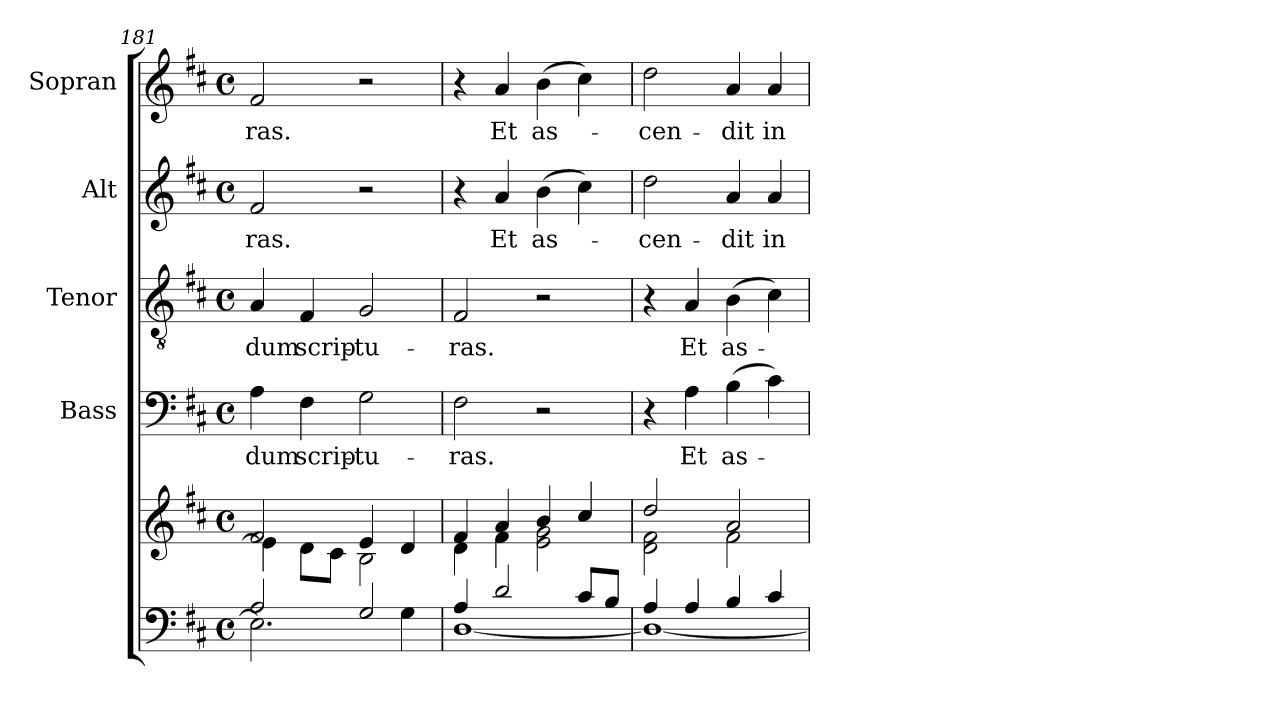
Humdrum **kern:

**kern	**kern	**kern	**text	**kern	**text	**kern	**text	**kern	**text
*part5	*part5	*part4	*part4	*part3	*part3	*part2	*part2	*part1	*part1
*staff6	*staff5	*staff4	*staff4	*staff3	*staff3	*staff2	*staff2	*staff1	*staff1
*	*	*I"Bass	*	*I"Tenor	*	*I"Alt	*	*I"Sopran	*
*	*	*I'B.	*	*I'T.	*	*I'A.	*	*I'S.	*
*clefF4	*clefG2	*clefF4	*	*clefGv2	*	*clefG2	*	*clefG2	*
*k[f#c#]	*k[f#c#]	*k[f#c#]	*	*k[f#c#]	*	*k[f#c#]	*	*k[f#c#]	*
*D:	*D:	*D:	*	*D:	*	*D:	*	*D:	*
*M4/4	*M4/4	*M4/4	*	*M4/4	*	*M4/4	*	*M4/4	*
*met(c)	*met(c)	*met(c)	*	*met(c)	*	*met(c)	*	*met(c)	*
=181	=181	=181	=181	=181	=181	=181	=181	=181	=181
*^	*^	*	*	*	*	*	*	*	*
!	!	!	!	!	!LO:LY:b	!	!LO:LY:b	!	!LO:LY:b	!	!LO:LY:b
2A/	2.E\]	2f#/	4e\]	4A\	-dum	4A/	-dum	2f#/	-ras.	2f#/	-ras.
!	!	!	!	!	!LO:LY:b	!	!LO:LY:b	!	!	!	!
.	.	.	8d\L	4F#\	scrip-	4F#/	scrip-	.	.	.	.
.	.	.	8c#\J	.	.	.	.	.	.	.	.
!	!	!	!	!	!LO:LY:b	!	!LO:LY:b	!	!	!	!
2G/	.	4e/	2B\	2G\	-tu-	2G/	-tu-	2r	.	2r	.
.	4G\	4d/	.	.	.	.	.	.	.	.	.
=182	=182	=182	=182	=182	=182	=182	=182	=182	=182	=182	=182
!	!	!	!	!	!LO:LY:b	!	!LO:LY:b	!	!	!	!
4A/	[<1D	4f#/	4d\	2F#\	-ras.	2F#/	-ras.	4r	.	4r	.
!	!	!	!	!	!	!	!	!	!LO:LY:b	!	!LO:LY:b
2d/	.	4a/	4f#\	.	.	.	.	4a/	Et	4a/	Et
!	!	!	!	!	!	!	!	!	!LO:LY:b	!	!LO:LY:b
.	.	4b/	2e\ 2g\	2r	.	2r	.	(>4b\	as-	(>4b\	as-
8c#/L	.	4cc#/	.	.	.	.	.	4cc#\)	.	4cc#\)	.
8B/J	.	.	.	.	.	.	.	.	.	.	.
=183	=183	=183	=183	=183	=183	=183	=183	=183	=183	=183	=183
!	!	!	!	!	!	!	!	!	!LO:LY:b	!	!LO:LY:b
4A/	1D_	2dd/	2d\ 2f#\	4r	.	4r	.	2dd\	-cen-	2dd\	-cen-
!	!	!	!	!	!LO:LY:b	!	!LO:LY:b	!	!	!	!
4A/	.	.	.	4A\	Et	4A/	Et	.	.	.	.
!	!	!	!	!	!LO:LY:b	!	!LO:LY:b	!	!LO:LY:b	!	!LO:LY:b
4B/	.	2a/	2f#\	(>4B\	as-	(>4B\	as-	4a/	-dit	4a/	-dit
!	!	!	!	!	!	!	!	!	!LO:LY:b	!	!LO:LY:b
4c#/	.	.	.	4c#\)	.	4c#\)	.	4a/	in	4a/	in
*v	*v	*	*	*	*	*	*	*	*	*	*
*	*v	*v	*	*	*	*	*	*	*	*
=	=	=	=	=	=	=	=	=	=
*-	*-	*-	*-	*-	*-	*-	*-	*-	*-
